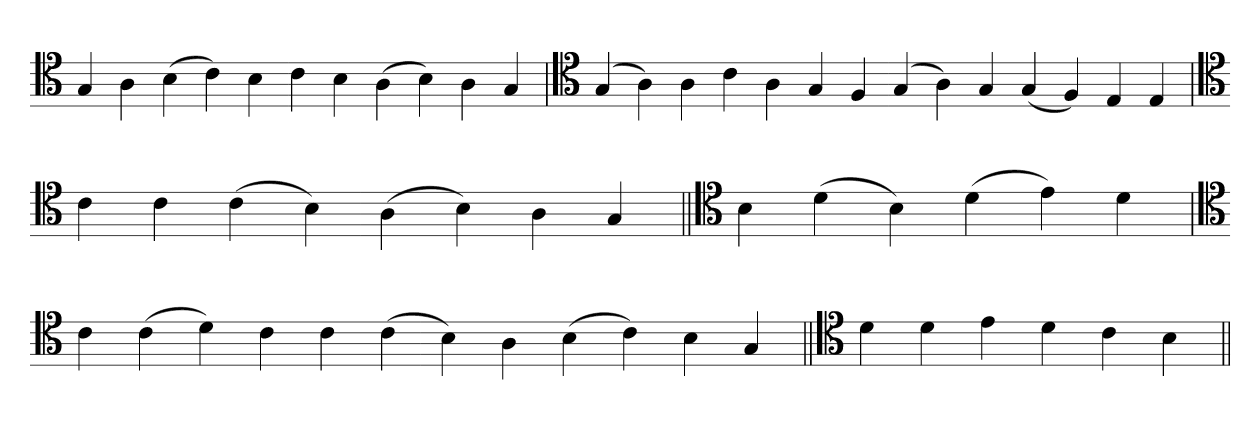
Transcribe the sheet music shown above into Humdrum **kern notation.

**kern
*part1
*staff1
*clefC4
=
4G
4A
(4B
4c)
4B
4c
4B
(4A
4B)
4A
4G
='
*clefC4
(4G
4A)
4A
4c
4A
4G
4F
(4G
4A)
4G
(4G
4F)
4E
4E
=
*clefC4
4c
4c
(4c
4B)
(4A
4B)
4A
4G
=||
*clefC4
4B
(4d
4B)
(4d
4e)
4d
=`
*clefC4
4c
(4c
4d)
4c
4c
(4c
4B)
4A
(4B
4c)
4B
4G
=||
*clefC4
4d
4d
4e
4d
4c
4B
=||
*-
